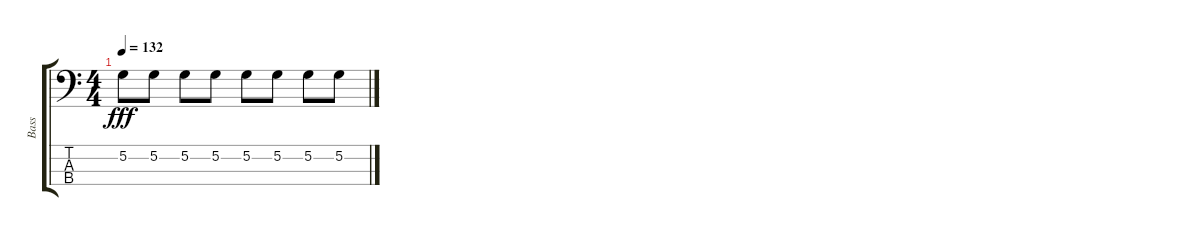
\track ("Bass" "Bass") {instrument electricbassfinger}
\staff {score tabs}
\tuning (G2 D2 A1 E1) {hide}
\ts (4 4)
\tempo 132
\clef f4
\ks c
5.2.8{dy fff} 5.2.8 5.2.8 5.2.8 5.2.8 5.2.8 5.2.8 5.2.8
